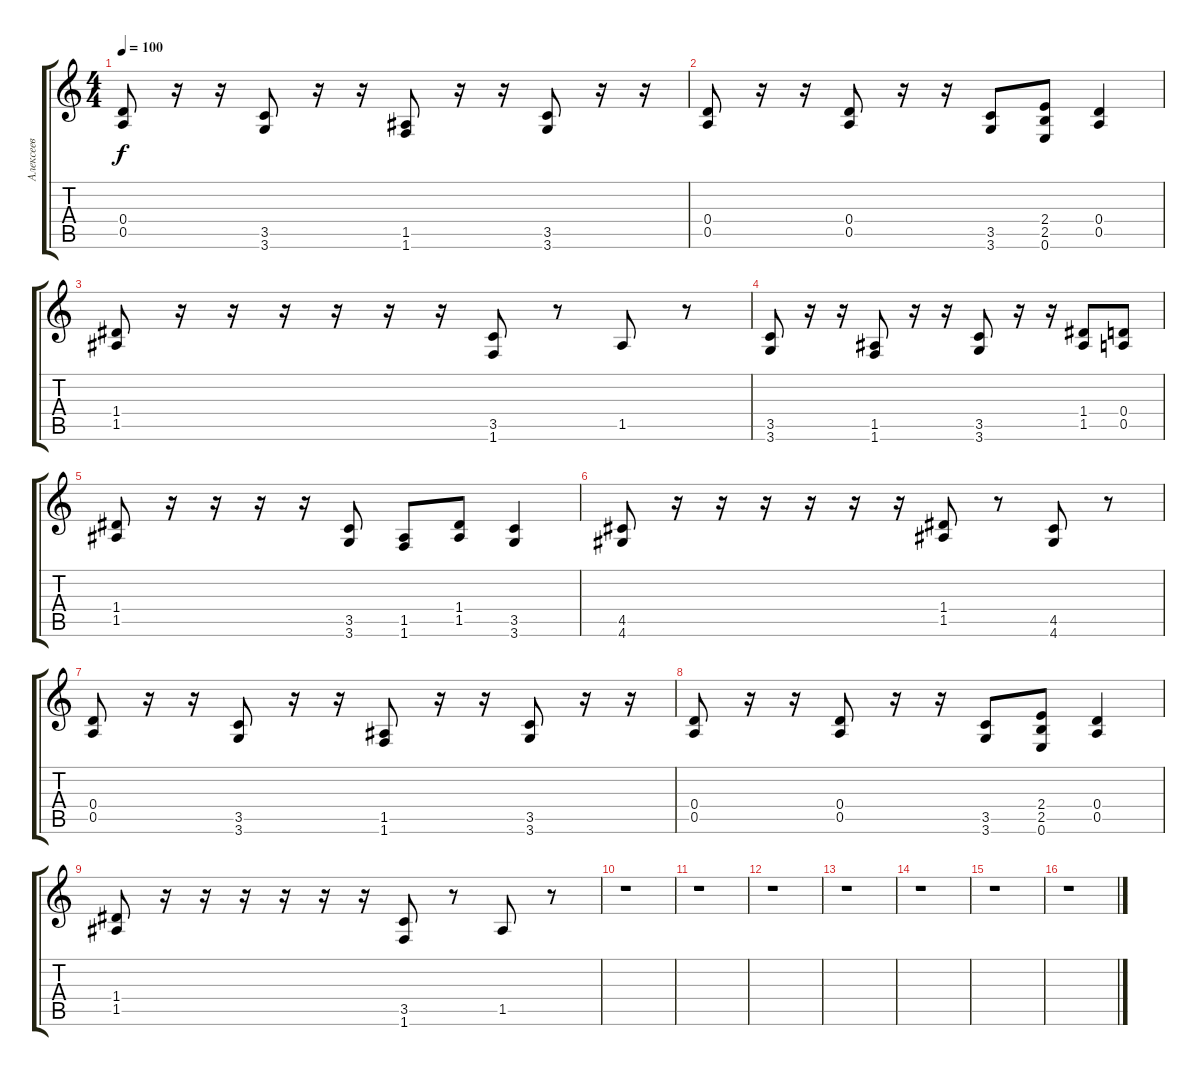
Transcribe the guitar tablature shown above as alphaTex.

\track ("Алексеев" "Алексеев") {instrument distortionguitar}
\staff {score tabs}
\tuning (E4 B3 G3 D3 A2 E2) {hide}
\ts (4 4)
\tempo 100
\clef g2
\ks c
(0.4 0.5).8{dy f} r.16 r.16 (3.5 3.6).8 r.16 r.16 (1.5 1.6).8 r.16 r.16 (3.5 3.6).8 r.16 r.16 |
(0.4 0.5).8 r.16 r.16 (0.4 0.5).8 r.16 r.16 (3.5 3.6).8 (2.4 2.5 0.6).8 (0.4 0.5).4 |
(1.4 1.5).8 r.16 r.16 r.16 r.16 r.16 r.16 (3.5 1.6).8 r.8 1.5.8 r.8 |
(3.5 3.6).8 r.16 r.16 (1.5 1.6).8 r.16 r.16 (3.5 3.6).8 r.16 r.16 (1.4 1.5).8 (0.4 0.5).8 |
(1.4 1.5).8 r.16 r.16 r.16 r.16 (3.5 3.6).8 (1.5 1.6).8 (1.4 1.5).8 (3.5 3.6).4 |
(4.5 4.6).8 r.16 r.16 r.16 r.16 r.16 r.16 (1.4 1.5).8 r.8 (4.5 4.6).8 r.8 |
(0.4 0.5).8 r.16 r.16 (3.5 3.6).8 r.16 r.16 (1.5 1.6).8 r.16 r.16 (3.5 3.6).8 r.16 r.16 |
(0.4 0.5).8 r.16 r.16 (0.4 0.5).8 r.16 r.16 (3.5 3.6).8 (2.4 2.5 0.6).8 (0.4 0.5).4 |
(1.4 1.5).8 r.16 r.16 r.16 r.16 r.16 r.16 (3.5 1.6).8 r.8 1.5.8 r.8 |
r.1 |
r.1 |
r.1 |
r.1 |
r.1 |
r.1 |
r.1
